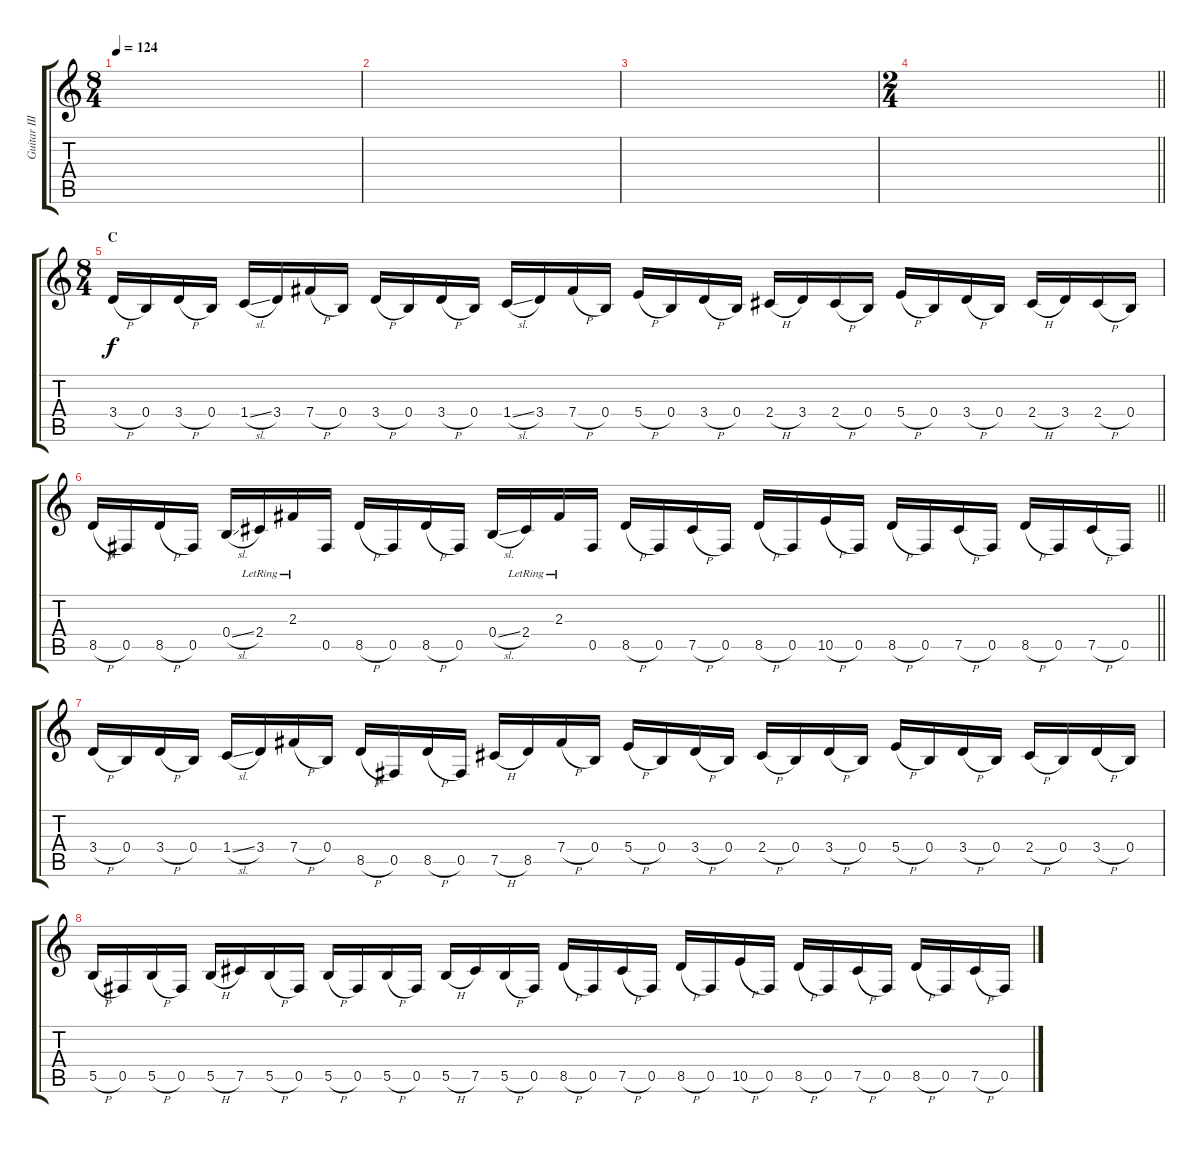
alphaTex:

\track ("Guitar III" "Guitar III") {instrument distortionguitar}
\staff {score tabs}
\tuning (Db4 Ab3 E3 B2 Gb2 B1) {hide}
\ts (8 4)
\tempo 124
\clef g2
\ks c
|
|
|
\ts (2 4)
\barLineRight lightlight
|
\ts (8 4)
\section ("" "C")
3.4{h}.16 0.4.16 3.4{h}.16 0.4.16 1.4{sl}.16 3.4.16 7.4{h}.16 0.4.16 3.4{h}.16 0.4.16 3.4{h}.16 0.4.16 1.4{sl}.16 3.4.16 7.4{h}.16 0.4.16 5.4{h}.16 0.4.16 3.4{h}.16 0.4.16 2.4{h}.16 3.4.16 2.4{h}.16 0.4.16 5.4{h}.16 0.4.16 3.4{h}.16 0.4.16 2.4{h}.16 3.4.16 2.4{h}.16 0.4.16 |
\barLineRight lightlight
8.5{h}.16 0.5.16 8.5{h}.16 0.5.16 0.4{sl}.16 2.4{lr}.16 2.3{lr}.16 0.5.16 8.5{h}.16 0.5.16 8.5{h}.16 0.5.16 0.4{sl}.16 2.4{lr}.16 2.3{lr}.16 0.5.16 8.5{h}.16 0.5.16 7.5{h}.16 0.5.16 8.5{h}.16 0.5.16 10.5{h}.16 0.5.16 8.5{h}.16 0.5.16 7.5{h}.16 0.5.16 8.5{h}.16 0.5.16 7.5{h}.16 0.5.16 |
3.4{h}.16 0.4.16 3.4{h}.16 0.4.16 1.4{sl}.16 3.4.16 7.4{h}.16 0.4.16 8.5{h}.16 0.5.16 8.5{h}.16 0.5.16 7.5{h}.16 8.5.16 7.4{h}.16 0.4.16 5.4{h}.16 0.4.16 3.4{h}.16 0.4.16 2.4{h}.16 0.4.16 3.4{h}.16 0.4.16 5.4{h}.16 0.4.16 3.4{h}.16 0.4.16 2.4{h}.16 0.4.16 3.4{h}.16 0.4.16 |
5.5{h}.16 0.5.16 5.5{h}.16 0.5.16 5.5{h}.16 7.5.16 5.5{h}.16 0.5.16 5.5{h}.16 0.5.16 5.5{h}.16 0.5.16 5.5{h}.16 7.5.16 5.5{h}.16 0.5.16 8.5{h}.16 0.5.16 7.5{h}.16 0.5.16 8.5{h}.16 0.5.16 10.5{h}.16 0.5.16 8.5{h}.16 0.5.16 7.5{h}.16 0.5.16 8.5{h}.16 0.5.16 7.5{h}.16 0.5.16
